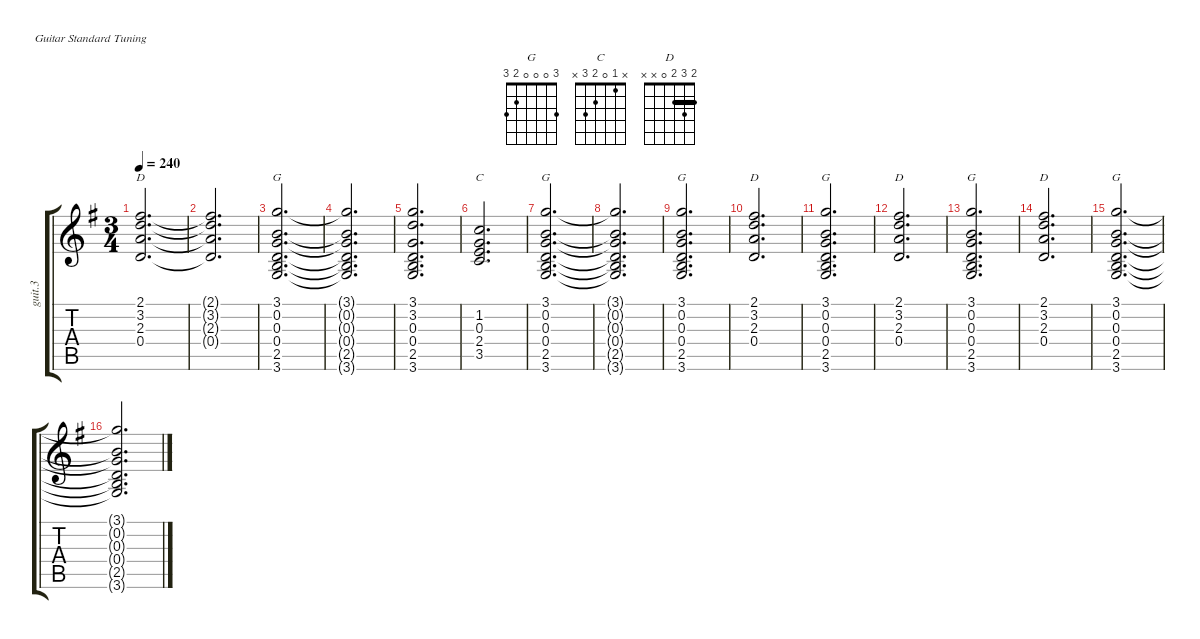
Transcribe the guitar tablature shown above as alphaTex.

\defaultSystemsLayout 8
\hideDynamics
\bracketExtendMode groupsimilarinstruments
\otherSystemsTrackNameOrientation horizontal
\track ("Guitar 3" "guit.3") {defaultSystemsLayout 8 instrument acousticguitarnylon}
\staff {score tabs}
\tuning (E4 B3 G3 D3 A2 E2)
\chord ("G" 3 0 0 0 2 3) {showfingering false}
\chord ("C" x 1 0 2 3 x) {showfingering false}
\chord ("D" 2 3 2 0 x x) {showfingering false barre 2}
\ts (3 4)
\tempo 240
\clef g2
\ks g
(2.1{acc #} 3.2{acc forcenatural} 2.3{acc forcenatural} 0.4{acc forcenatural}).2{d ch "D" dy mf beam Up} |
(0.4{t acc forcenatural} 2.3{t acc forcenatural} 3.2{t acc forcenatural} 2.1{t acc #}).2{d beam Up} |
(3.6{acc forcenatural} 2.5{acc forcenatural} 0.4{acc forcenatural} 0.3{acc forcenatural} 0.2{acc forcenatural} 3.1{acc forcenatural}).2{d ch "G" beam Up} |
(3.1{t acc forcenatural} 0.2{t acc forcenatural} 0.3{t acc forcenatural} 0.4{t acc forcenatural} 2.5{t acc forcenatural} 3.6{t acc forcenatural}).2{d beam Up} |
(3.6{acc forcenatural} 2.5{acc forcenatural} 0.4{acc forcenatural} 0.3{acc forcenatural} 3.2{acc forcenatural} 3.1{acc forcenatural}).2{d beam Up} |
(3.5{acc forcenatural} 2.4{acc forcenatural} 0.3{acc forcenatural} 1.2{acc forcenatural}).2{d ch "C" beam Up} |
(3.6{acc forcenatural} 2.5{acc forcenatural} 0.4{acc forcenatural} 0.3{acc forcenatural} 0.2{acc forcenatural} 3.1{acc forcenatural}).2{d ch "G" beam Up} |
(3.1{t acc forcenatural} 0.2{t acc forcenatural} 0.3{t acc forcenatural} 0.4{t acc forcenatural} 2.5{t acc forcenatural} 3.6{t acc forcenatural}).2{d beam Up} |
(3.6{acc forcenatural} 2.5{acc forcenatural} 0.4{acc forcenatural} 0.3{acc forcenatural} 0.2{acc forcenatural} 3.1{acc forcenatural}).2{d ch "G" beam Up} |
(2.1{acc #} 3.2{acc forcenatural} 2.3{acc forcenatural} 0.4{acc forcenatural}).2{d ch "D" beam Up} |
(3.6{acc forcenatural} 2.5{acc forcenatural} 0.4{acc forcenatural} 0.3{acc forcenatural} 0.2{acc forcenatural} 3.1{acc forcenatural}).2{d ch "G" beam Up} |
(2.1{acc #} 3.2{acc forcenatural} 2.3{acc forcenatural} 0.4{acc forcenatural}).2{d ch "D" beam Up} |
(3.6{acc forcenatural} 2.5{acc forcenatural} 0.4{acc forcenatural} 0.3{acc forcenatural} 0.2{acc forcenatural} 3.1{acc forcenatural}).2{d ch "G" beam Up} |
(2.1{acc #} 3.2{acc forcenatural} 2.3{acc forcenatural} 0.4{acc forcenatural}).2{d ch "D" beam Up} |
(3.6{acc forcenatural} 2.5{acc forcenatural} 0.4{acc forcenatural} 0.3{acc forcenatural} 0.2{acc forcenatural} 3.1{acc forcenatural}).2{d ch "G" beam Up} |
(3.6{t acc forcenatural} 2.5{t acc forcenatural} 0.4{t acc forcenatural} 0.3{t acc forcenatural} 0.2{t acc forcenatural} 3.1{t acc forcenatural}).2{d beam Up}
